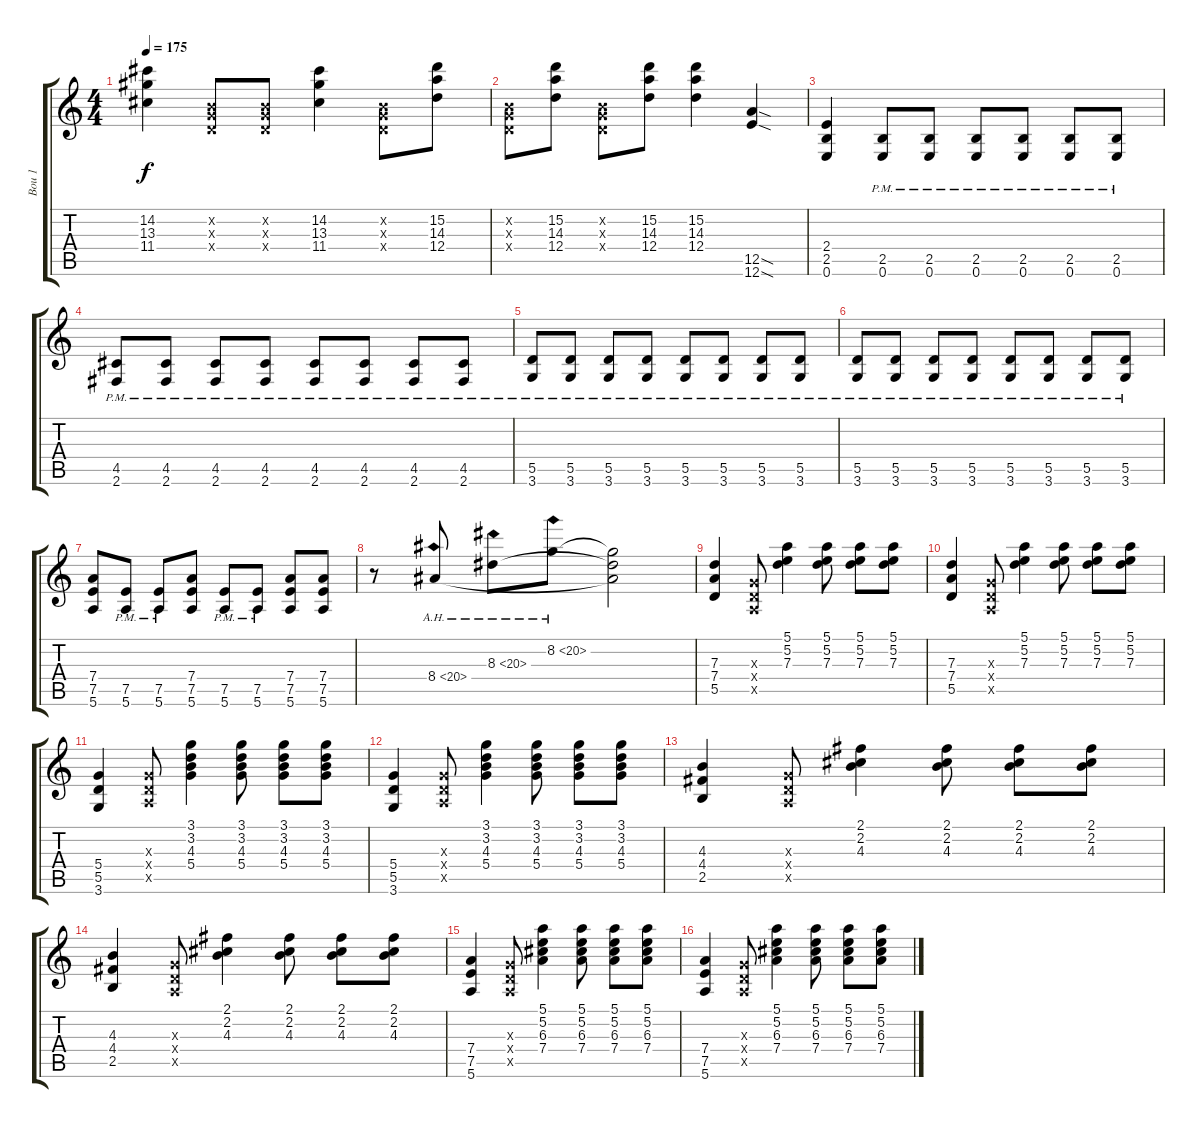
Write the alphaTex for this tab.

\track ("Bou 1" "Bou 1") {instrument distortionguitar}
\staff {score tabs}
\tuning (E4 B3 G3 D3 A2 E2) {hide}
\ts (4 4)
\tempo 175
\clef g2
\ks c
(14.2 13.3 11.4).4{dy f volume 13} (0.2{x} 0.3{x} 0.4{x}).8 (0.2{x} 0.3{x} 0.4{x}).8 (14.2 13.3 11.4).4 (0.2{x} 0.3{x} 0.4{x}).8 (15.2 14.3 12.4).8 |
(0.2{x} 0.3{x} 0.4{x}).8 (15.2 14.3 12.4).8 (0.2{x} 0.3{x} 0.4{x}).8 (15.2 14.3 12.4).8 (15.2 14.3 12.4).4 (12.5{sod} 12.6{sod}).4 |
(2.4 2.5 0.6).4 (2.5{pm} 0.6{pm}).8 (2.5{pm} 0.6{pm}).8 (2.5{pm} 0.6{pm}).8 (2.5{pm} 0.6{pm}).8 (2.5{pm} 0.6{pm}).8 (2.5{pm} 0.6{pm}).8 |
(4.5{pm} 2.6{pm}).8 (4.5{pm} 2.6{pm}).8 (4.5{pm} 2.6{pm}).8 (4.5{pm} 2.6{pm}).8 (4.5{pm} 2.6{pm}).8 (4.5{pm} 2.6{pm}).8 (4.5{pm} 2.6{pm}).8 (4.5{pm} 2.6{pm}).8 |
(5.5{pm} 3.6{pm}).8 (5.5{pm} 3.6{pm}).8 (5.5{pm} 3.6{pm}).8 (5.5{pm} 3.6{pm}).8 (5.5{pm} 3.6{pm}).8 (5.5{pm} 3.6{pm}).8 (5.5{pm} 3.6{pm}).8 (5.5{pm} 3.6{pm}).8 |
(5.5{pm} 3.6{pm}).8 (5.5{pm} 3.6{pm}).8 (5.5{pm} 3.6{pm}).8 (5.5{pm} 3.6{pm}).8 (5.5{pm} 3.6{pm}).8 (5.5{pm} 3.6{pm}).8 (5.5{pm} 3.6{pm}).8 (5.5{pm} 3.6{pm}).8 |
(7.4 7.5 5.6).8 (7.5{pm} 5.6{pm}).8 (7.5{pm} 5.6{pm}).8 (7.4 7.5 5.6).8 (7.5{pm} 5.6{pm}).8 (7.5{pm} 5.6{pm}).8 (7.4 7.5 5.6).8 (7.4 7.5 5.6).8 |
r.8 8.4{ah 12}.8 8.3{ah 12}.8 8.2{ah 12}.8 (8.2{t} 8.3{t} 8.4{t}).2 |
(7.3 7.4 5.5).4 (0.3{x} 0.4{x} 0.5{x}).8 (5.1 5.2 7.3).4 (5.1 5.2 7.3).8 (5.1 5.2 7.3).8 (5.1 5.2 7.3).8 |
(7.3 7.4 5.5).4 (0.3{x} 0.4{x} 0.5{x}).8 (5.1 5.2 7.3).4 (5.1 5.2 7.3).8 (5.1 5.2 7.3).8 (5.1 5.2 7.3).8 |
(5.4 5.5 3.6).4 (0.3{x} 0.4{x} 0.5{x}).8 (3.1 3.2 4.3 5.4).4 (3.1 3.2 4.3 5.4).8 (3.1 3.2 4.3 5.4).8 (3.1 3.2 4.3 5.4).8 |
(5.4 5.5 3.6).4 (0.3{x} 0.4{x} 0.5{x}).8 (3.1 3.2 4.3 5.4).4 (3.1 3.2 4.3 5.4).8 (3.1 3.2 4.3 5.4).8 (3.1 3.2 4.3 5.4).8 |
(4.3 4.4 2.5).4 (0.3{x} 0.4{x} 0.5{x}).8 (2.1 2.2 4.3).4 (2.1 2.2 4.3).8 (2.1 2.2 4.3).8 (2.1 2.2 4.3).8 |
(4.3 4.4 2.5).4 (0.3{x} 0.4{x} 0.5{x}).8 (2.1 2.2 4.3).4 (2.1 2.2 4.3).8 (2.1 2.2 4.3).8 (2.1 2.2 4.3).8 |
(7.4 7.5 5.6).4 (0.3{x} 0.4{x} 0.5{x}).8 (5.1 5.2 6.3 7.4).4 (5.1 5.2 6.3 7.4).8 (5.1 5.2 6.3 7.4).8 (5.1 5.2 6.3 7.4).8 |
(7.4 7.5 5.6).4 (0.3{x} 0.4{x} 0.5{x}).8 (5.1 5.2 6.3 7.4).4 (5.1 5.2 6.3 7.4).8 (5.1 5.2 6.3 7.4).8 (5.1 5.2 6.3 7.4).8
